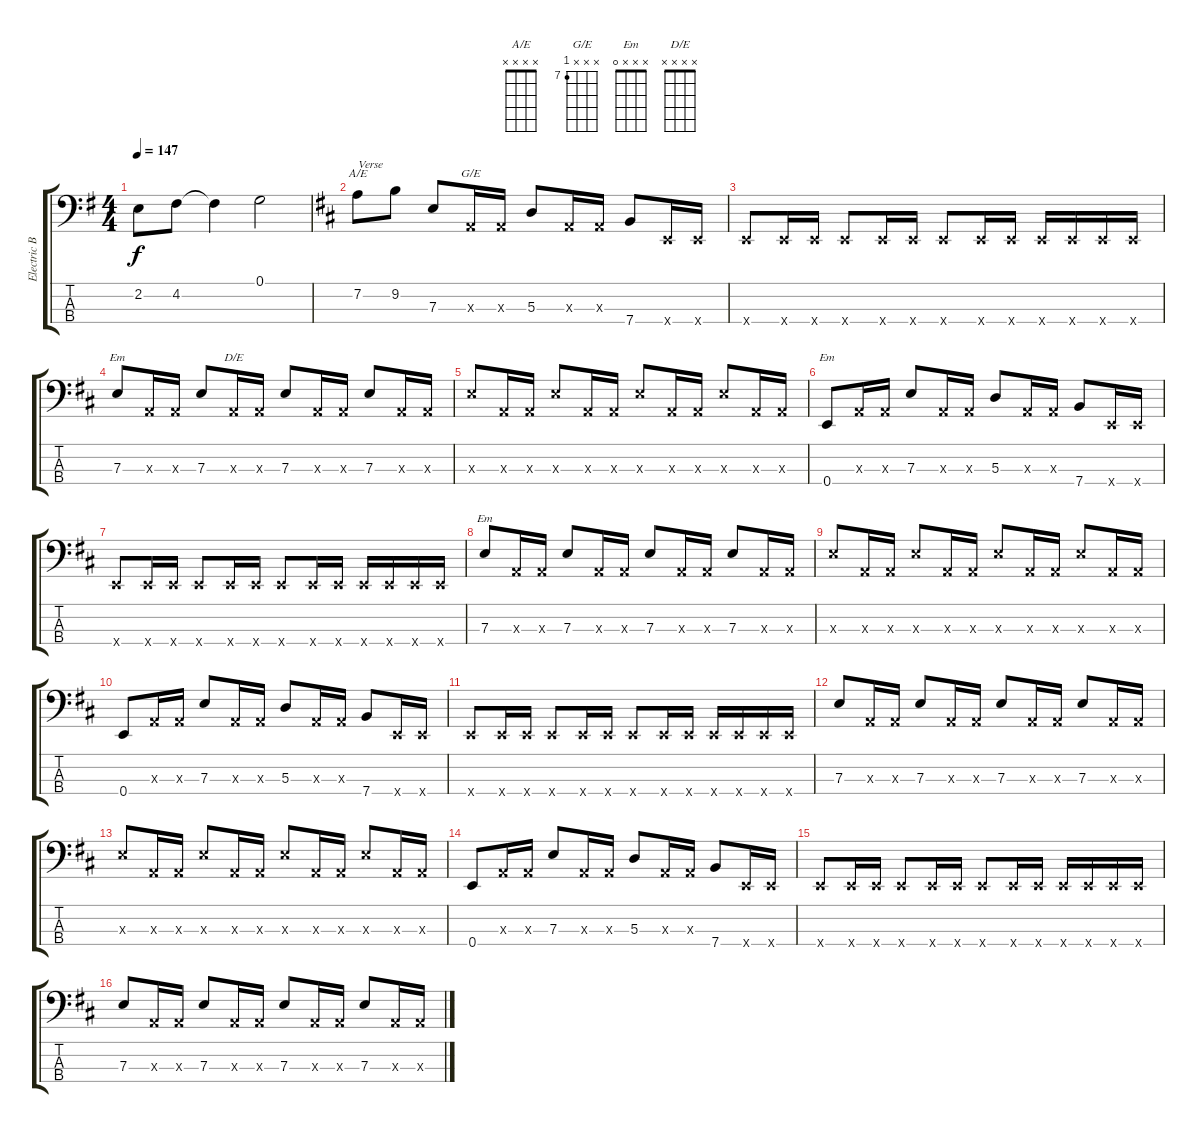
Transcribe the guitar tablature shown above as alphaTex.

\track ("Electric Bass" "Electric B") {instrument electricbassfinger}
\staff {score tabs}
\tuning (G2 D2 A1 E1) {hide}
\chord ("A/E" x x x x)
\chord ("G/E" x x x 7) {firstfret 7}
\chord ("Em" x x 7 x) {firstfret 7}
\chord ("D/E" x x x x)
\chord ("Em" x x x x)
\chord ("Em" x x x 0)
\ts (4 4)
\tempo 147
\clef f4
\ks eminor
2.2{t}.8{dy f} 4.2.8 4.2{t}.4 0.1.2 |
\ks bminor
7.2.8{ch "A/E" txt "Verse"} 9.2.8 7.3.8 0.3{x}.16{ch "G/E"} 0.3{x}.16 5.3.8 0.3{x}.16 0.3{x}.16 7.4.8 0.4{x}.16 0.4{x}.16 |
0.4{x}.8 0.4{x}.16 0.4{x}.16 0.4{x}.8 0.4{x}.16 0.4{x}.16 0.4{x}.8 0.4{x}.16 0.4{x}.16 0.4{x}.16 0.4{x}.16 0.4{x}.16 0.4{x}.16 |
7.3.8{ch "Em"} 0.3{x}.16 0.3{x}.16 7.3.8 0.3{x}.16{ch "D/E"} 0.3{x}.16 7.3.8 0.3{x}.16 0.3{x}.16 7.3.8 0.3{x}.16 0.3{x}.16 |
7.3{x}.8 0.3{x}.16 0.3{x}.16 7.3{x}.8 0.3{x}.16 0.3{x}.16 7.3{x}.8 0.3{x}.16 0.3{x}.16 7.3{x}.8 0.3{x}.16 0.3{x}.16 |
0.4.8{ch "Em"} 0.3{x}.16 0.3{x}.16 7.3.8 0.3{x}.16 0.3{x}.16 5.3.8 0.3{x}.16 0.3{x}.16 7.4.8 0.4{x}.16 0.4{x}.16 |
0.4{x}.8 0.4{x}.16 0.4{x}.16 0.4{x}.8 0.4{x}.16 0.4{x}.16 0.4{x}.8 0.4{x}.16 0.4{x}.16 0.4{x}.16 0.4{x}.16 0.4{x}.16 0.4{x}.16 |
7.3.8{ch "Em"} 0.3{x}.16 0.3{x}.16 7.3.8 0.3{x}.16 0.3{x}.16 7.3.8 0.3{x}.16 0.3{x}.16 7.3.8 0.3{x}.16 0.3{x}.16 |
7.3{x}.8 0.3{x}.16 0.3{x}.16 7.3{x}.8 0.3{x}.16 0.3{x}.16 7.3{x}.8 0.3{x}.16 0.3{x}.16 7.3{x}.8 0.3{x}.16 0.3{x}.16 |
0.4.8 0.3{x}.16 0.3{x}.16 7.3.8 0.3{x}.16 0.3{x}.16 5.3.8 0.3{x}.16 0.3{x}.16 7.4.8 0.4{x}.16 0.4{x}.16 |
0.4{x}.8 0.4{x}.16 0.4{x}.16 0.4{x}.8 0.4{x}.16 0.4{x}.16 0.4{x}.8 0.4{x}.16 0.4{x}.16 0.4{x}.16 0.4{x}.16 0.4{x}.16 0.4{x}.16 |
7.3.8 0.3{x}.16 0.3{x}.16 7.3.8 0.3{x}.16 0.3{x}.16 7.3.8 0.3{x}.16 0.3{x}.16 7.3.8 0.3{x}.16 0.3{x}.16 |
7.3{x}.8 0.3{x}.16 0.3{x}.16 7.3{x}.8 0.3{x}.16 0.3{x}.16 7.3{x}.8 0.3{x}.16 0.3{x}.16 7.3{x}.8 0.3{x}.16 0.3{x}.16 |
0.4.8 0.3{x}.16 0.3{x}.16 7.3.8 0.3{x}.16 0.3{x}.16 5.3.8 0.3{x}.16 0.3{x}.16 7.4.8 0.4{x}.16 0.4{x}.16 |
0.4{x}.8 0.4{x}.16 0.4{x}.16 0.4{x}.8 0.4{x}.16 0.4{x}.16 0.4{x}.8 0.4{x}.16 0.4{x}.16 0.4{x}.16 0.4{x}.16 0.4{x}.16 0.4{x}.16 |
7.3.8 0.3{x}.16 0.3{x}.16 7.3.8 0.3{x}.16 0.3{x}.16 7.3.8 0.3{x}.16 0.3{x}.16 7.3.8 0.3{x}.16 0.3{x}.16
